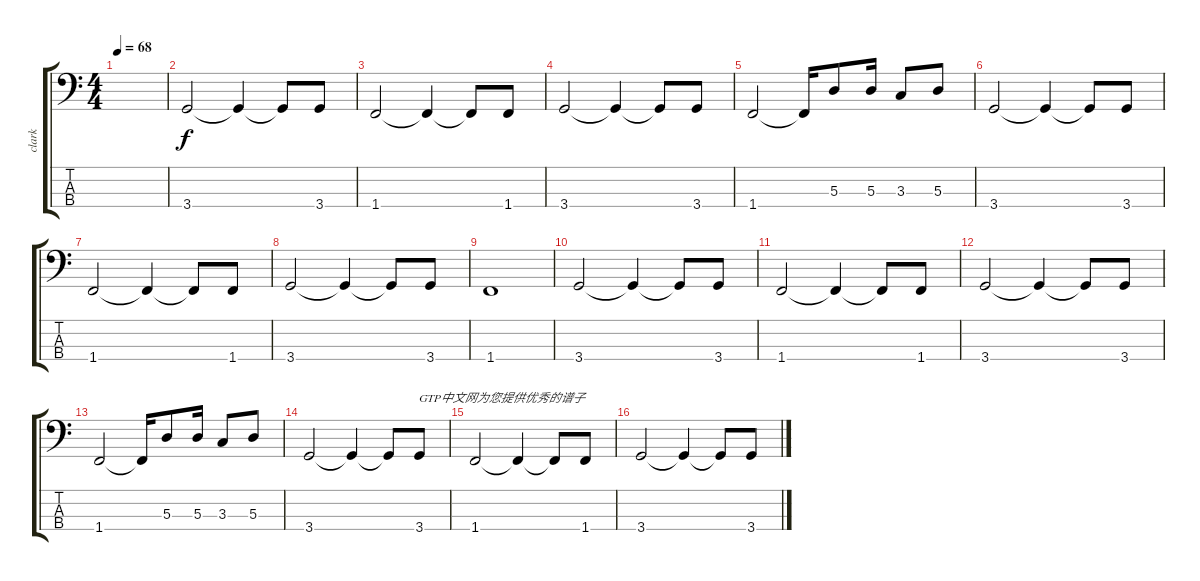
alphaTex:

\track ("clark" "clark") {instrument electricbasspick}
\staff {score tabs}
\tuning (G2 D2 A1 E1) {hide}
\ts (4 4)
\tempo 68
\clef f4
\ks c
|
3.4.2 3.4{t}.4 3.4{t}.8 3.4.8 |
1.4.2 1.4{t}.4 1.4{t}.8 1.4.8 |
3.4.2 3.4{t}.4 3.4{t}.8 3.4.8 |
1.4.2 1.4{t}.16 5.3.8 5.3.16 3.3.8 5.3.8 |
3.4.2 3.4{t}.4 3.4{t}.8 3.4.8 |
1.4.2 1.4{t}.4 1.4{t}.8 1.4.8 |
3.4.2 3.4{t}.4 3.4{t}.8 3.4.8 |
1.4.1 |
3.4.2 3.4{t}.4 3.4{t}.8 3.4.8 |
1.4.2 1.4{t}.4 1.4{t}.8 1.4.8 |
3.4.2 3.4{t}.4 3.4{t}.8 3.4.8 |
1.4.2 1.4{t}.16 5.3.8 5.3.16 3.3.8 5.3.8 |
3.4.2 3.4{t}.4 3.4{t}.8 3.4.8{txt "GTP中文网为您提供优秀的谱子"} |
1.4.2 1.4{t}.4 1.4{t}.8 1.4.8 |
3.4.2 3.4{t}.4 3.4{t}.8 3.4.8
